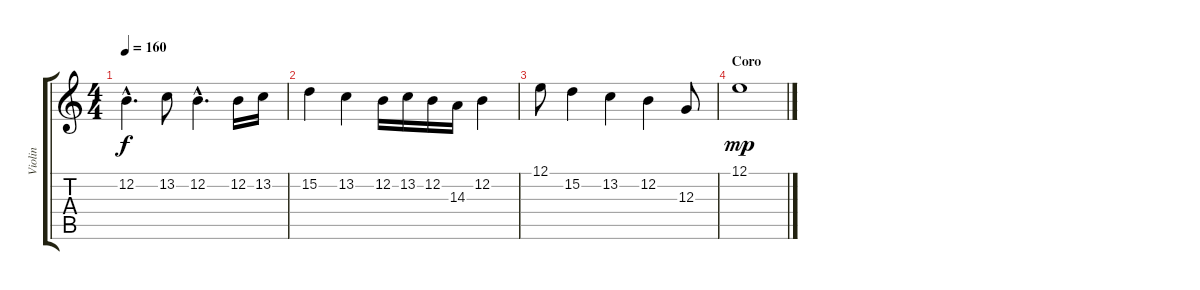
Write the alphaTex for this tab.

\track ("Violin" "Violin") {instrument violin}
\staff {score tabs}
\tuning (E4 B3 G3 D3 A2 E2) {hide}
\ts (4 4)
\tempo 160
\clef g2
\ks c
12.2{hac}.4{d dy f volume 13} 13.2.8 12.2{hac}.4{d} 12.2.16 13.2.16 |
15.2.4 13.2.4 12.2.16 13.2.16 12.2.16 14.3.16 12.2.4 |
12.1.8 15.2.4 13.2.4 12.2.4 12.3.8 |
\section ("" "Coro")
12.1.1{dy mp}
